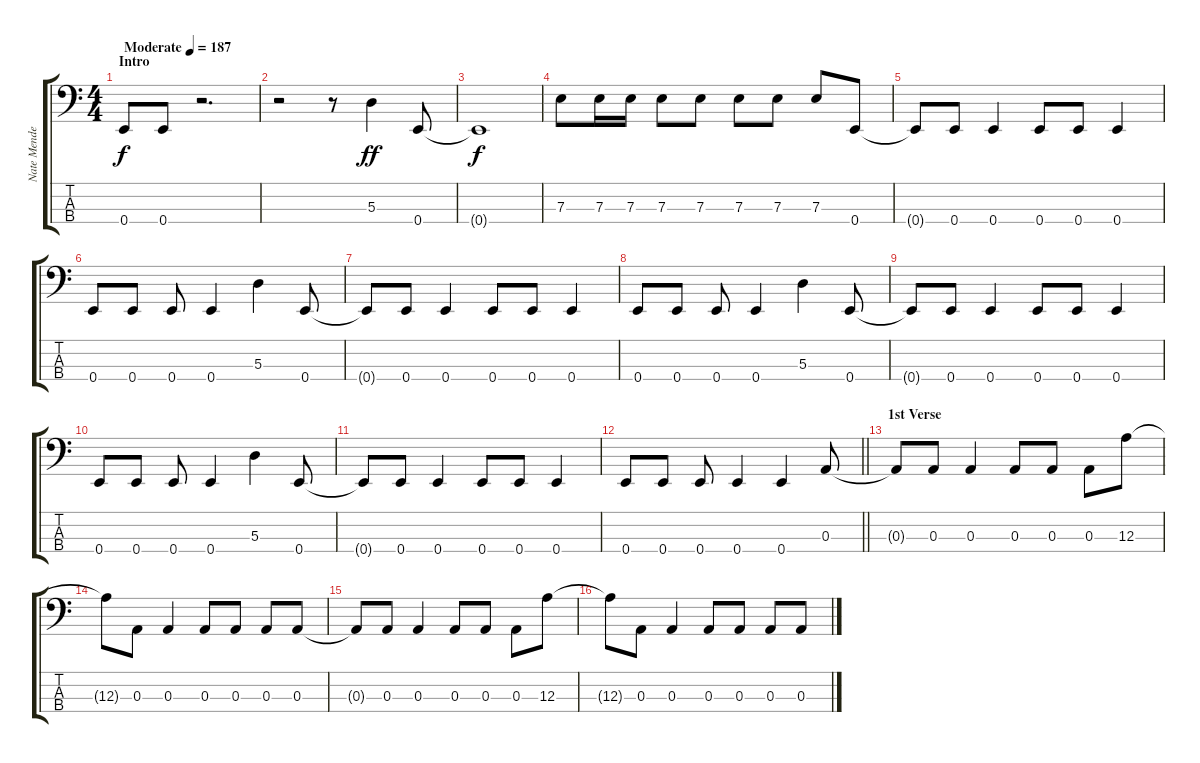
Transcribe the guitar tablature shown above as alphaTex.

\track ("Nate Mendel" "Nate Mende") {instrument electricbasspick}
\staff {score tabs}
\tuning (G2 D2 A1 E1) {hide}
\ts (4 4)
\section ("" "Intro")
\tempo (187 "Moderate")
\clef f4
\ks c
0.4.8{dy f instrument electricbasspick} 0.4.8 r.2{d} |
r.2 r.8 5.3.4{dy ff} 0.4.8 |
0.4{t}.1{dy f} |
7.3.8 7.3.16 7.3.16 7.3.8 7.3.8 7.3.8 7.3.8 7.3.8 0.4.8 |
0.4{t}.8 0.4.8 0.4.4 0.4.8 0.4.8 0.4.4 |
0.4.8 0.4.8 0.4.8 0.4.4 5.3.4 0.4.8 |
0.4{t}.8 0.4.8 0.4.4 0.4.8 0.4.8 0.4.4 |
0.4.8 0.4.8 0.4.8 0.4.4 5.3.4 0.4.8 |
0.4{t}.8 0.4.8 0.4.4 0.4.8 0.4.8 0.4.4 |
0.4.8 0.4.8 0.4.8 0.4.4 5.3.4 0.4.8 |
0.4{t}.8 0.4.8 0.4.4 0.4.8 0.4.8 0.4.4 |
\barLineRight lightlight
0.4.8 0.4.8 0.4.8 0.4.4 0.4.4 0.3.8 |
\section ("" "1st Verse")
0.3{t}.8 0.3.8 0.3.4 0.3.8 0.3.8 0.3.8 12.3.8 |
12.3{t}.8 0.3.8 0.3.4 0.3.8 0.3.8 0.3.8 0.3.8 |
0.3{t}.8 0.3.8 0.3.4 0.3.8 0.3.8 0.3.8 12.3.8 |
12.3{t}.8 0.3.8 0.3.4 0.3.8 0.3.8 0.3.8 0.3.8
